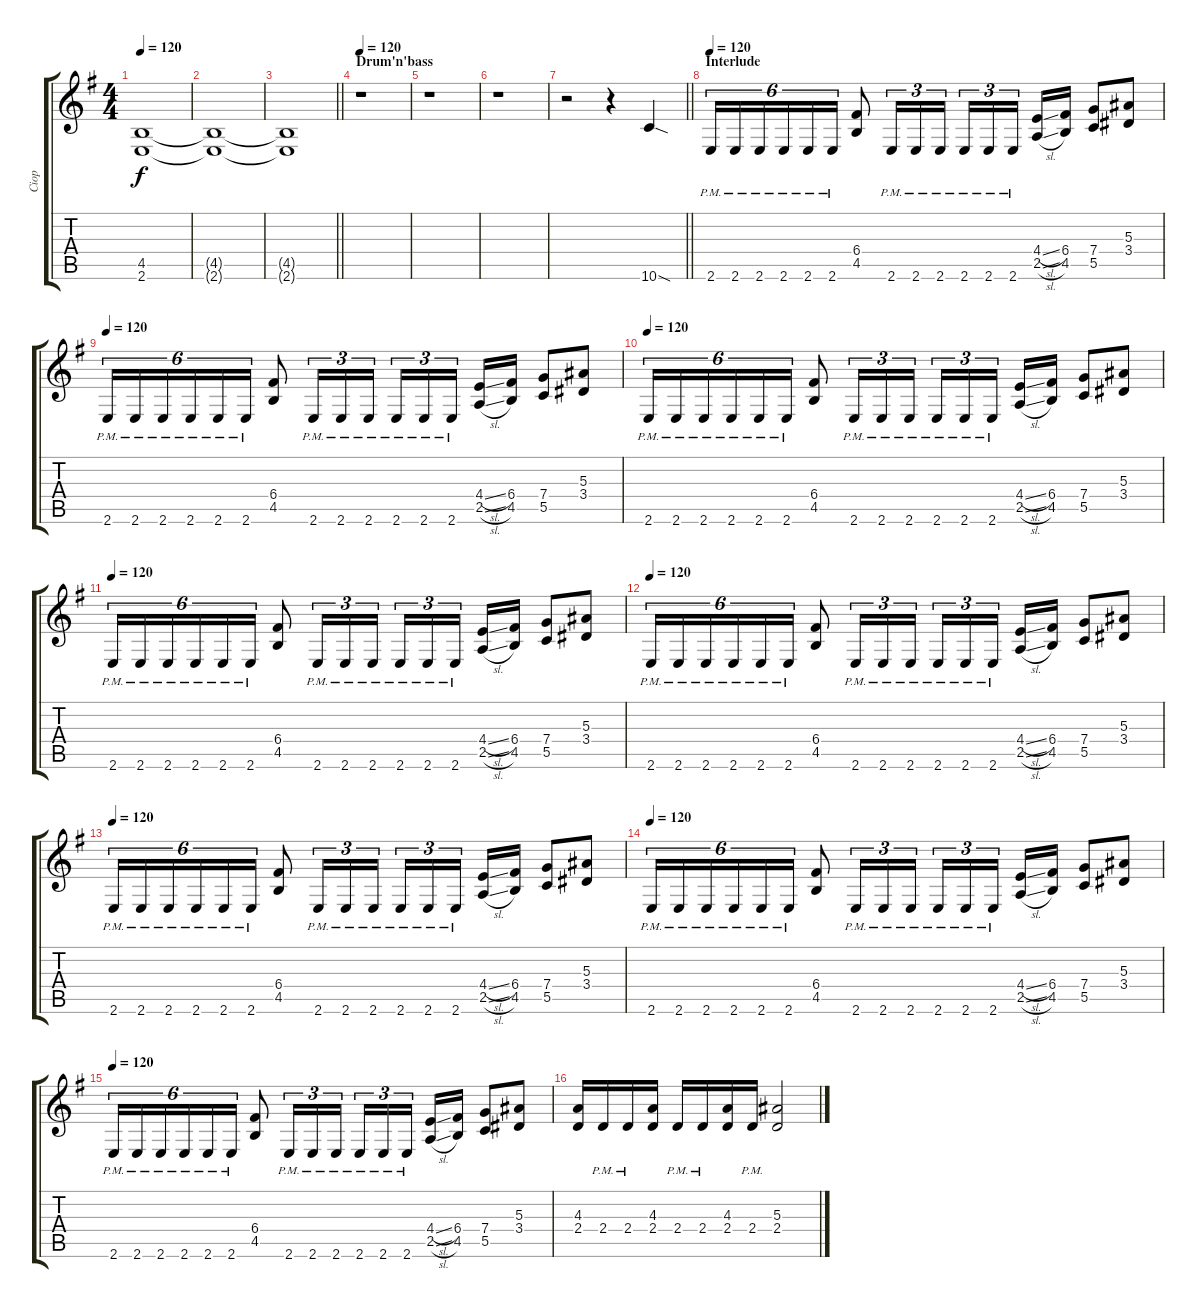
\track ("Ciop" "Ciop") {instrument distortionguitar}
\staff {score tabs}
\tuning (D4 A3 F3 C3 G2 D2) {hide}
\ts (4 4)
\tempo 120
\clef g2
\ks eminor
(4.5{t} 2.6{t}).1{dy f} |
(4.5{t} 2.6{t}).1 |
\barLineRight lightlight
(4.5{t} 2.6{t}).1 |
\section ("" "Drum'n'bass")
\tempo 120
r.1{volume 12} |
r.1 |
r.1 |
\barLineRight lightlight
r.2 r.4 10.6{sod}.4 |
\section ("" "Interlude")
\tempo 120
2.6{pm}.16{tu (6 4)} 2.6{pm}.16{tu (6 4)} 2.6{pm}.16{tu (6 4)} 2.6{pm}.16{tu (6 4)} 2.6{pm}.16{tu (6 4)} 2.6{pm}.16{tu (6 4)} (6.4 4.5).8 2.6{pm}.16{tu (3 2)} 2.6{pm}.16{tu (3 2)} 2.6{pm}.16{tu (3 2)} 2.6{pm}.16{tu (3 2)} 2.6{pm}.16{tu (3 2)} 2.6{pm}.16{tu (3 2)} (4.4{sl} 2.5{sl}).16 (6.4 4.5).16 (7.4 5.5).8 (5.3 3.4).8 |
\tempo 120
2.6{pm}.16{tu (6 4)} 2.6{pm}.16{tu (6 4)} 2.6{pm}.16{tu (6 4)} 2.6{pm}.16{tu (6 4)} 2.6{pm}.16{tu (6 4)} 2.6{pm}.16{tu (6 4)} (6.4 4.5).8 2.6{pm}.16{tu (3 2)} 2.6{pm}.16{tu (3 2)} 2.6{pm}.16{tu (3 2)} 2.6{pm}.16{tu (3 2)} 2.6{pm}.16{tu (3 2)} 2.6{pm}.16{tu (3 2)} (4.4{sl} 2.5{sl}).16 (6.4 4.5).16 (7.4 5.5).8 (5.3 3.4).8 |
\tempo 120
2.6{pm}.16{tu (6 4)} 2.6{pm}.16{tu (6 4)} 2.6{pm}.16{tu (6 4)} 2.6{pm}.16{tu (6 4)} 2.6{pm}.16{tu (6 4)} 2.6{pm}.16{tu (6 4)} (6.4 4.5).8 2.6{pm}.16{tu (3 2)} 2.6{pm}.16{tu (3 2)} 2.6{pm}.16{tu (3 2)} 2.6{pm}.16{tu (3 2)} 2.6{pm}.16{tu (3 2)} 2.6{pm}.16{tu (3 2)} (4.4{sl} 2.5{sl}).16 (6.4 4.5).16 (7.4 5.5).8 (5.3 3.4).8 |
\tempo 120
2.6{pm}.16{tu (6 4)} 2.6{pm}.16{tu (6 4)} 2.6{pm}.16{tu (6 4)} 2.6{pm}.16{tu (6 4)} 2.6{pm}.16{tu (6 4)} 2.6{pm}.16{tu (6 4)} (6.4 4.5).8 2.6{pm}.16{tu (3 2)} 2.6{pm}.16{tu (3 2)} 2.6{pm}.16{tu (3 2)} 2.6{pm}.16{tu (3 2)} 2.6{pm}.16{tu (3 2)} 2.6{pm}.16{tu (3 2)} (4.4{sl} 2.5{sl}).16 (6.4 4.5).16 (7.4 5.5).8 (5.3 3.4).8 |
\tempo 120
2.6{pm}.16{tu (6 4)} 2.6{pm}.16{tu (6 4)} 2.6{pm}.16{tu (6 4)} 2.6{pm}.16{tu (6 4)} 2.6{pm}.16{tu (6 4)} 2.6{pm}.16{tu (6 4)} (6.4 4.5).8 2.6{pm}.16{tu (3 2)} 2.6{pm}.16{tu (3 2)} 2.6{pm}.16{tu (3 2)} 2.6{pm}.16{tu (3 2)} 2.6{pm}.16{tu (3 2)} 2.6{pm}.16{tu (3 2)} (4.4{sl} 2.5{sl}).16 (6.4 4.5).16 (7.4 5.5).8 (5.3 3.4).8 |
\tempo 120
2.6{pm}.16{tu (6 4)} 2.6{pm}.16{tu (6 4)} 2.6{pm}.16{tu (6 4)} 2.6{pm}.16{tu (6 4)} 2.6{pm}.16{tu (6 4)} 2.6{pm}.16{tu (6 4)} (6.4 4.5).8 2.6{pm}.16{tu (3 2)} 2.6{pm}.16{tu (3 2)} 2.6{pm}.16{tu (3 2)} 2.6{pm}.16{tu (3 2)} 2.6{pm}.16{tu (3 2)} 2.6{pm}.16{tu (3 2)} (4.4{sl} 2.5{sl}).16 (6.4 4.5).16 (7.4 5.5).8 (5.3 3.4).8 |
\tempo 120
2.6{pm}.16{tu (6 4)} 2.6{pm}.16{tu (6 4)} 2.6{pm}.16{tu (6 4)} 2.6{pm}.16{tu (6 4)} 2.6{pm}.16{tu (6 4)} 2.6{pm}.16{tu (6 4)} (6.4 4.5).8 2.6{pm}.16{tu (3 2)} 2.6{pm}.16{tu (3 2)} 2.6{pm}.16{tu (3 2)} 2.6{pm}.16{tu (3 2)} 2.6{pm}.16{tu (3 2)} 2.6{pm}.16{tu (3 2)} (4.4{sl} 2.5{sl}).16 (6.4 4.5).16 (7.4 5.5).8 (5.3 3.4).8 |
\tempo 120
2.6{pm}.16{tu (6 4)} 2.6{pm}.16{tu (6 4)} 2.6{pm}.16{tu (6 4)} 2.6{pm}.16{tu (6 4)} 2.6{pm}.16{tu (6 4)} 2.6{pm}.16{tu (6 4)} (6.4 4.5).8 2.6{pm}.16{tu (3 2)} 2.6{pm}.16{tu (3 2)} 2.6{pm}.16{tu (3 2)} 2.6{pm}.16{tu (3 2)} 2.6{pm}.16{tu (3 2)} 2.6{pm}.16{tu (3 2)} (4.4{sl} 2.5{sl}).16 (6.4 4.5).16 (7.4 5.5).8 (5.3 3.4).8 |
(4.3 2.4).16 2.4{pm}.16 2.4{pm}.16 (4.3 2.4).16 2.4{pm}.16 2.4{pm}.16 (4.3 2.4).16 2.4{pm}.16 (5.3 2.4).2
